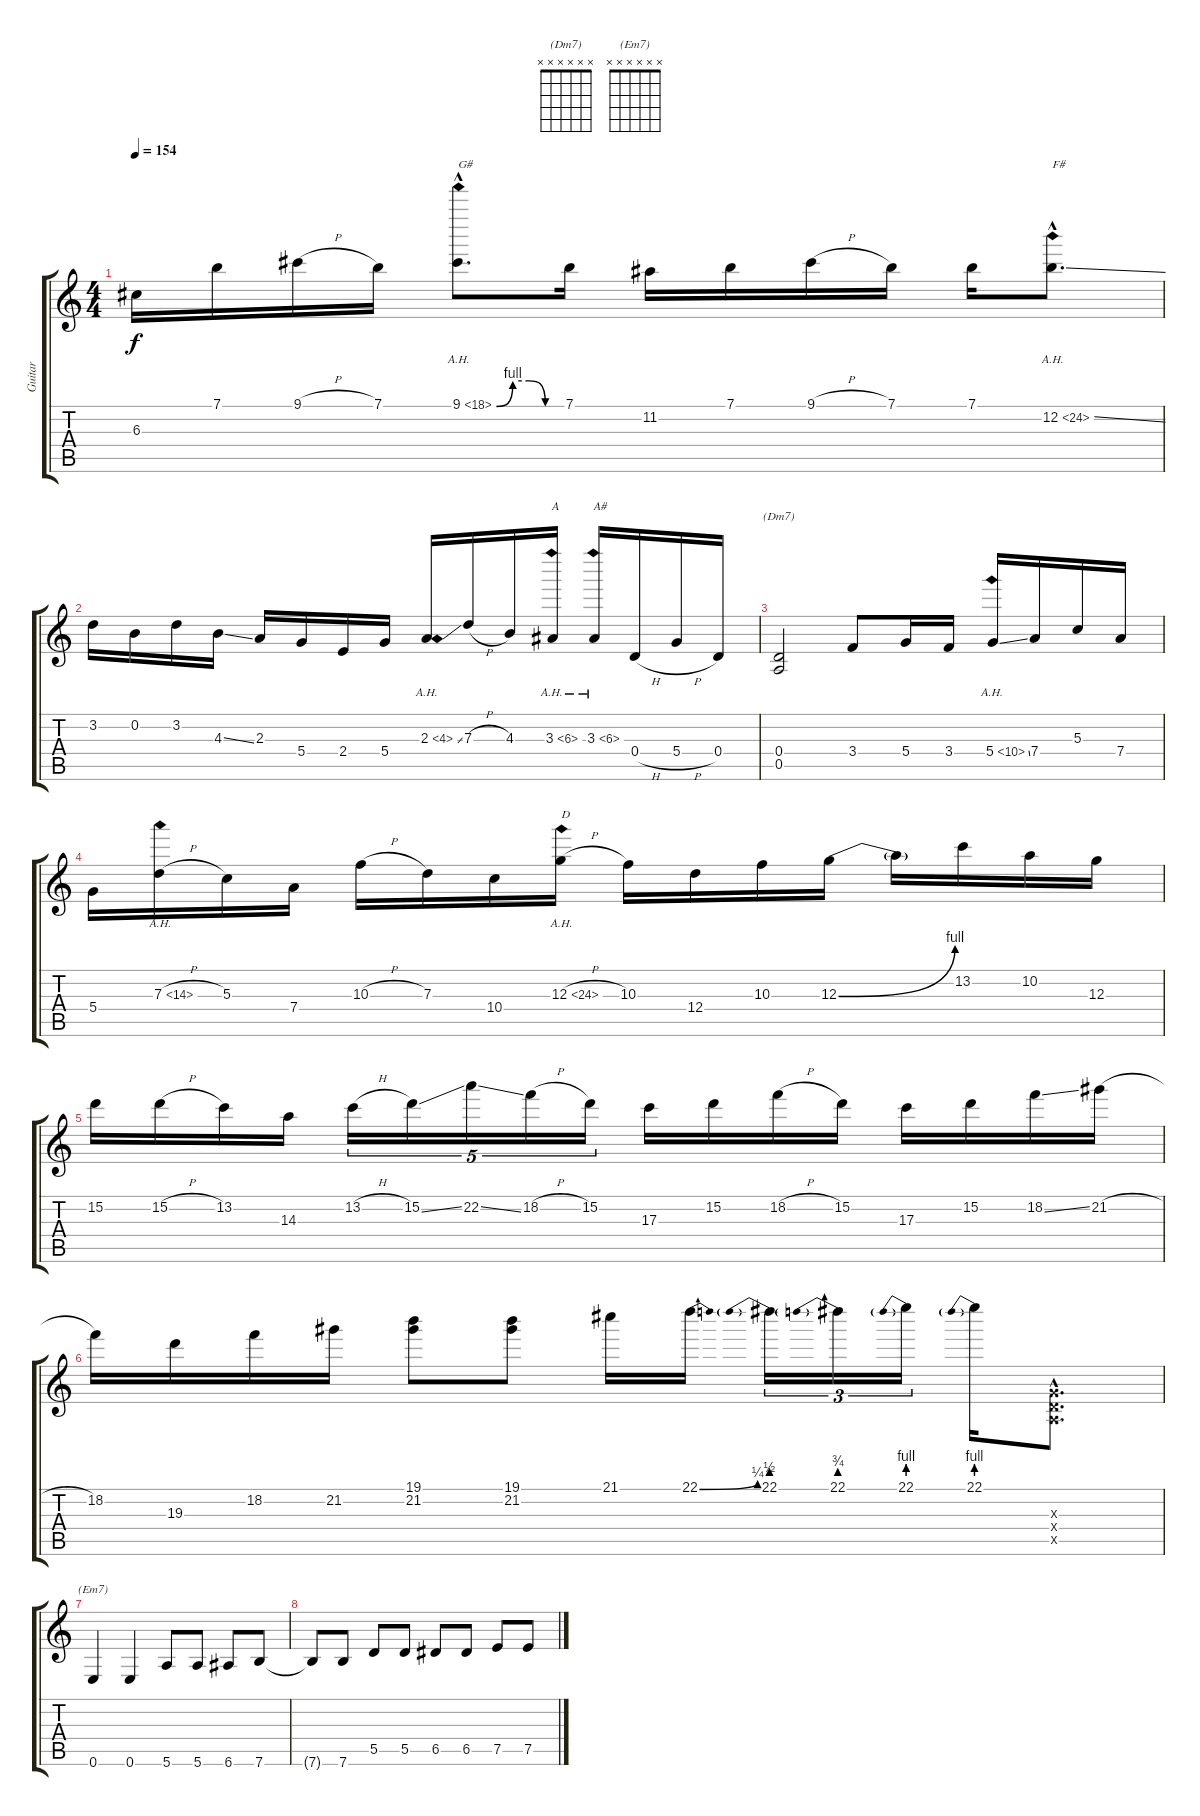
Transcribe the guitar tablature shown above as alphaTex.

\track ("Guitar" "Guitar") {instrument overdrivenguitar}
\staff {score tabs}
\tuning (E4 B3 G3 D3 A2 E2) {hide}
\chord ("(Dm7)" x x x x x x) {firstfret 0}
\chord ("(Em7)" x x x x x x) {firstfret 0}
\ts (4 4)
\tempo 154
\clef g2
\ks c
6.3.16{dy f} 7.1.16 9.1{h}.16 7.1.16 9.1{be (custom 0 0 15 4 30 4 45 0 60 0) ah 9 hac}.8{d txt "G#"} 7.1.16 11.2.16 7.1.16 9.1{h}.16 7.1.16 7.1.16 12.2{ah 12 ss hac}.8{d txt "F#"} |
3.2.16 0.2.16 3.2.16 4.3{ss}.16 2.3.16 5.4.16 2.4.16 5.4.16 2.3{ah 2 ss}.16 7.3{h}.16 4.3.16 3.3{ah 3}.16{txt "A"} 3.3{ah 3}.16{txt "A#"} 0.4{h}.16 5.4{h}.16 0.4.16 |
(0.4 0.5).2{ch "(Dm7)"} 3.4.8 5.4.16 3.4.16 5.4{ah 5 ss}.16 7.4.16 5.3.16 7.4.16 |
5.4.16 7.3{ah 7 h}.16 5.3.16 7.4.16 10.3{h}.16 7.3.16 10.4.16 12.3{ah 12 h}.16{txt "D"} 10.3.16 12.4.16 10.3.16 12.3{be (bend 0 0 60 4)}.16 12.3{t}.16 13.2.16 10.2.16 12.3.16 |
15.2.16 15.2{h}.16 13.2.16 14.3.16 13.2{h}.16{tu (5 4)} 15.2{ss}.16{tu (5 4)} 22.2{ss}.16{tu (5 4)} 18.2{h}.16{tu (5 4)} 15.2.16{tu (5 4)} 17.3.16 15.2.16 18.2{h}.16 15.2.16 17.3.16 15.2.16 18.2{ss}.16 21.2{h}.16 |
18.2.16 19.3.16 18.2.16 21.2.16 (19.1 21.2).8 (19.1 21.2).8 21.1.16 22.1{be (bend 0 0 60 1)}.16 22.1{be (prebend 0 2 60 2)}.16{tu (3 2)} 22.1{be (prebend 0 3 60 3)}.16{tu (3 2)} 22.1{be (prebend 0 4 60 4)}.16{tu (3 2)} 22.1{be (prebend 0 4 60 4)}.16 (0.3{hac x} 0.4{hac x} 0.5{hac x}).8{d} |
0.6.4{ch "(Em7)"} 0.6.4 5.6.8 5.6.8 6.6.8 7.6.8 |
7.6{t}.8 7.6.8 5.5.8 5.5.8 6.5.8 6.5.8 7.5.8 7.5.8
